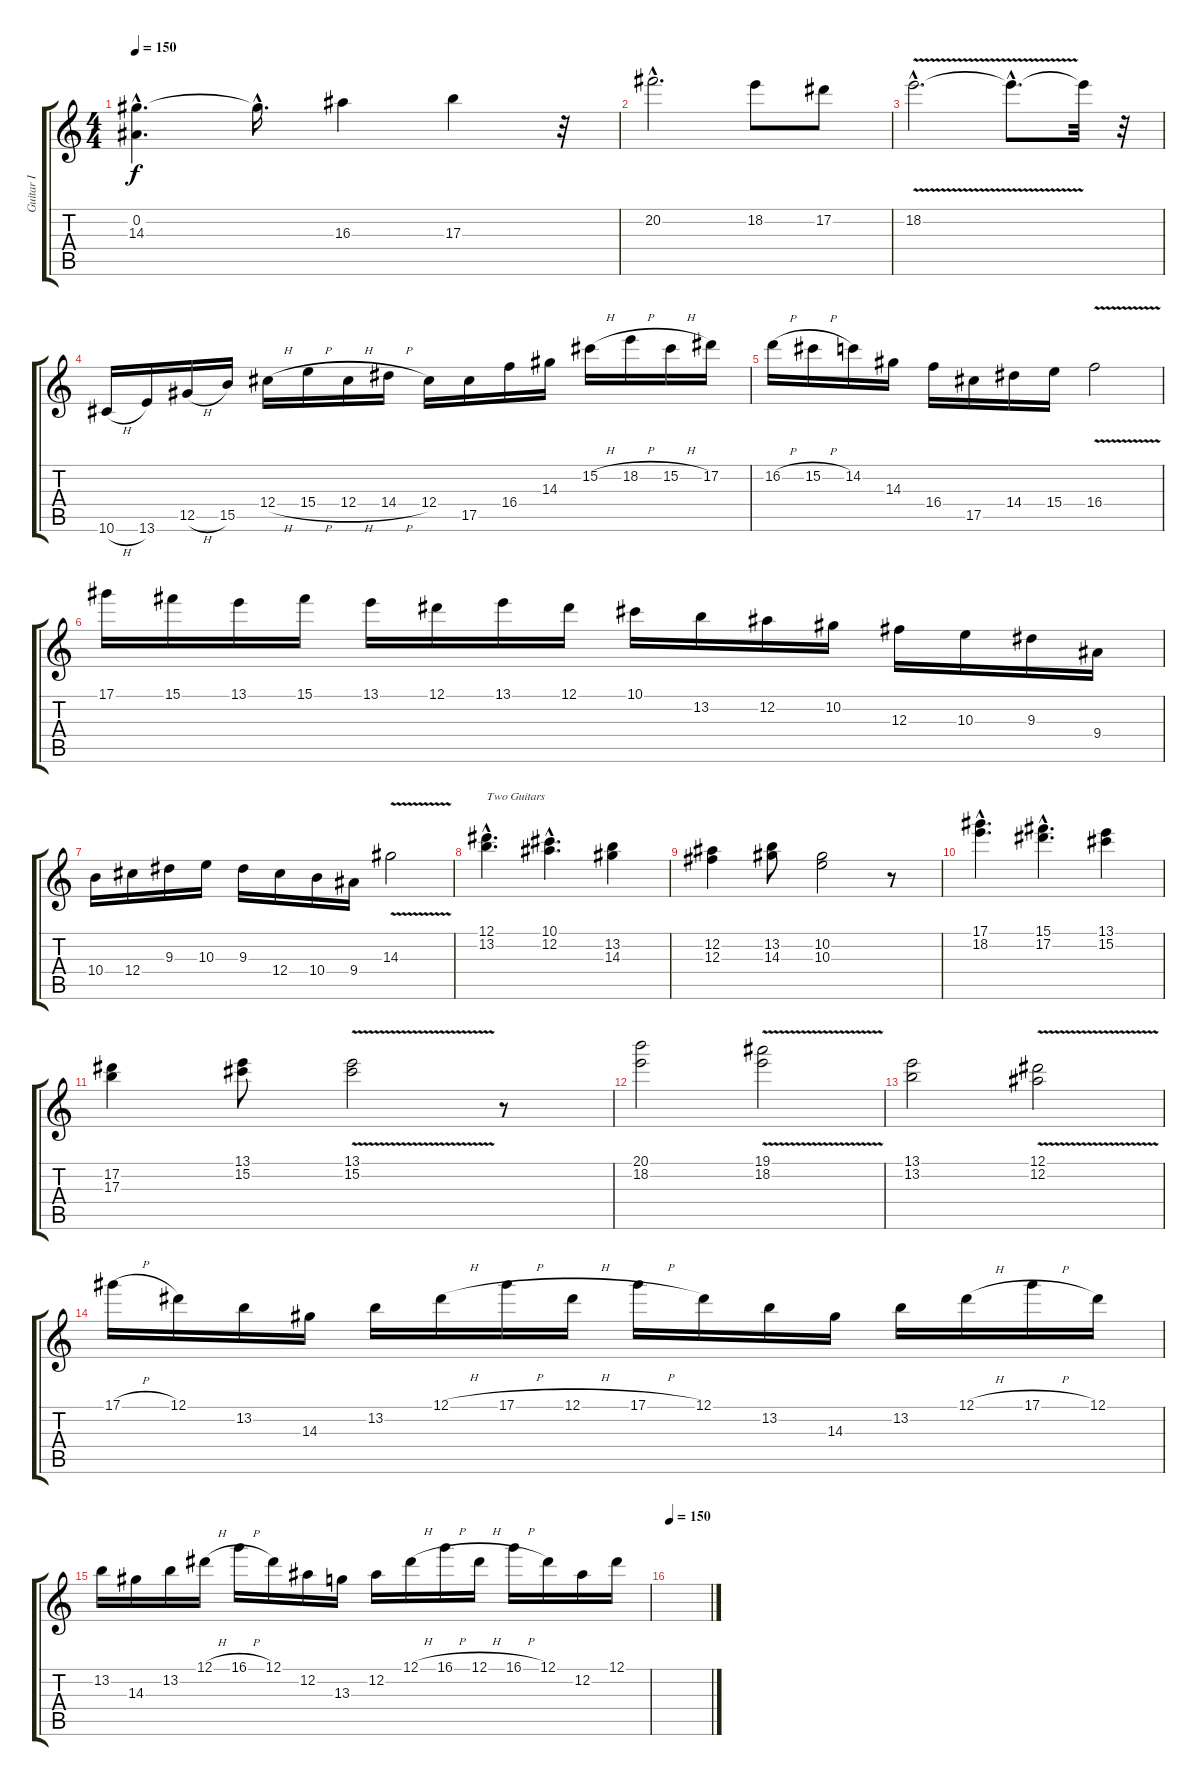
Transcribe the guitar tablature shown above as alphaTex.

\track ("Guitar I" "Guitar I") {instrument distortionguitar}
\staff {score tabs}
\tuning (Eb4 Bb3 Gb3 Db3 Ab2 Eb2) {hide}
\ts (4 4)
\tempo 150
\clef g2
\ks c
(0.2{hac} 14.3{hac t}).4{d dy f} 14.3{hac t}.16{d} 16.3.4 17.3.4 r.32 |
20.2{hac}.2{d} 18.2.8 17.2.8 |
18.2{v hac}.2{d} 18.2{hac t}.8{d} 18.2{t}.32 r.32 |
10.6{h}.16 13.6.16 12.5{h}.16 15.5.16 12.4{h}.16 15.4{h}.16 12.4{h}.16 14.4{h}.16 12.4.16 17.5.16 16.4.16 14.3.16 15.2{h}.16 18.2{h}.16 15.2{h}.16 17.2.16 |
16.2{h}.16 15.2{h}.16 14.2.16 14.3.16 16.4.16 17.5.16 14.4.16 15.4.16 16.4{v}.2 |
17.1.16 15.1.16 13.1.16 15.1.16 13.1.16 12.1.16 13.1.16 12.1.16 10.1.16 13.2.16 12.2.16 10.2.16 12.3.16 10.3.16 9.3.16 9.4.16 |
10.4.16 12.4.16 9.3.16 10.3.16 9.3.16 12.4.16 10.4.16 9.4.16 14.3{v}.2 |
(12.1{hac} 13.2{hac}).4{d txt "Two Guitars"} (10.1{hac} 12.2{hac}).4{d} (13.2 14.3).4 |
(12.2 12.3).4 (13.2 14.3).8 (10.2 10.3).2 r.8 |
(17.1{hac} 18.2{hac}).4{d} (15.1{hac} 17.2{hac}).4{d} (13.1 15.2).4 |
(17.2 17.3).4 (13.1 15.2).8 (13.1{v} 15.2{v}).2 r.8 |
(20.1 18.2).2 (19.1{v} 18.2{v}).2 |
(13.1 13.2).2 (12.1{v} 12.2{v}).2 |
17.1{h}.16 12.1.16 13.2.16 14.3.16 13.2.16 12.1{h}.16 17.1{h}.16 12.1{h}.16 17.1{h}.16 12.1.16 13.2.16 14.3.16 13.2.16 12.1{h}.16 17.1{h}.16 12.1.16 |
13.2.16 14.3.16 13.2.16 12.1{h}.16 16.1{h}.16 12.1.16 12.2.16 13.3.16 12.2.16 12.1{h}.16 16.1{h}.16 12.1{h}.16 16.1{h}.16 12.1.16 12.2.16 12.1.16 |
\tempo 150
